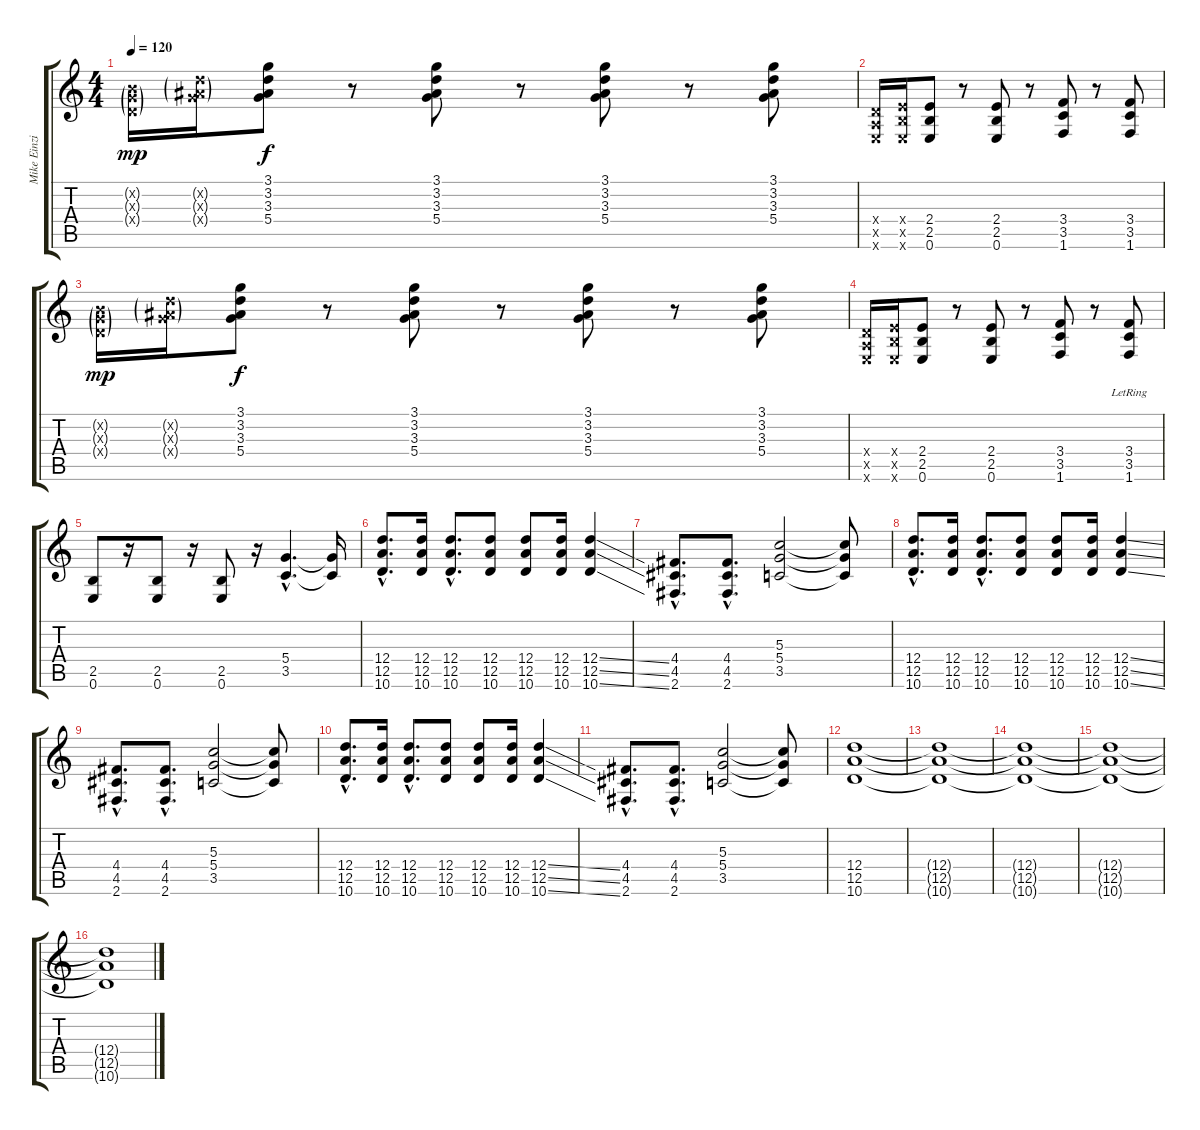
\track ("Mike Einzinger" "Mike Einzi") {instrument electricguitarjazz}
\staff {score tabs}
\tuning (E4 B3 G3 D3 A2 E2) {hide}
\ts (4 4)
\tempo 120
\clef g2
\ks c
(0.2{g x} 0.3{g x} 0.4{g x}).16{dy mp volume 13 instrument distortionguitar} (3.2{g x} 3.3{g x} 5.4{g x}).16 (3.1 3.2 3.3 5.4).8{dy f} r.8 (3.1 3.2 3.3 5.4).8 r.8 (3.1 3.2 3.3 5.4).8 r.8 (3.1 3.2 3.3 5.4).8 |
(0.4{x} 0.5{x} 0.6{x}).16{instrument distortionguitar} (2.4{x} 2.5{x} 0.6{x}).16 (2.4 2.5 0.6).8 r.8 (2.4 2.5 0.6).8 r.8 (3.4 3.5 1.6).8 r.8 (3.4 3.5 1.6).8 |
(0.2{g x} 0.3{g x} 0.4{g x}).16{dy mp volume 13 instrument distortionguitar} (3.2{g x} 3.3{g x} 5.4{g x}).16 (3.1 3.2 3.3 5.4).8{dy f} r.8 (3.1 3.2 3.3 5.4).8 r.8 (3.1 3.2 3.3 5.4).8 r.8 (3.1 3.2 3.3 5.4).8 |
(0.4{x} 0.5{x} 0.6{x}).16{instrument distortionguitar} (2.4{x} 2.5{x} 0.6{x}).16 (2.4 2.5 0.6).8 r.8 (2.4 2.5 0.6).8 r.8 (3.4 3.5 1.6).8 r.8 (3.4 3.5 1.6{lr}).8 |
(2.5 0.6).8{instrument distortionguitar} r.16 (2.5 0.6).8 r.16 (2.5 0.6).8 r.16 (5.4{hac} 3.5{hac}).4{d} (5.4{t} 3.5{t}).16 |
(12.4{hac} 12.5{hac} 10.6{hac}).8{d instrument distortionguitar} (12.4 12.5 10.6).16 (12.4{hac} 12.5{hac} 10.6{hac}).8{d} (12.4 12.5 10.6).8 (12.4 12.5 10.6).8 (12.4 12.5 10.6).16 (12.4{ss} 12.5{ss} 10.6{ss}).4 |
(4.4{hac} 4.5{hac} 2.6{hac}).8{d} (4.4{hac} 4.5{hac} 2.6{hac}).8{d} (5.3 5.4 3.5).2 (5.3{t} 5.4{t} 3.5{t}).8 |
(12.4{hac} 12.5{hac} 10.6{hac}).8{d} (12.4 12.5 10.6).16 (12.4{hac} 12.5{hac} 10.6{hac}).8{d} (12.4 12.5 10.6).8 (12.4 12.5 10.6).8 (12.4 12.5 10.6).16 (12.4{ss} 12.5{ss} 10.6{ss}).4 |
(4.4{hac} 4.5{hac} 2.6{hac}).8{d} (4.4{hac} 4.5{hac} 2.6{hac}).8{d} (5.3 5.4 3.5).2 (5.3{t} 5.4{t} 3.5{t}).8 |
(12.4{hac} 12.5{hac} 10.6{hac}).8{d} (12.4 12.5 10.6).16 (12.4{hac} 12.5{hac} 10.6{hac}).8{d} (12.4 12.5 10.6).8 (12.4 12.5 10.6).8 (12.4 12.5 10.6).16 (12.4{ss} 12.5{ss} 10.6{ss}).4 |
(4.4{hac} 4.5{hac} 2.6{hac}).8{d} (4.4{hac} 4.5{hac} 2.6{hac}).8{d} (5.3 5.4 3.5).2 (5.3{t} 5.4{t} 3.5{t}).8 |
(12.4 12.5 10.6).1{instrument distortionguitar} |
(12.4{t} 12.5{t} 10.6{t}).1 |
(12.4{t} 12.5{t} 10.6{t}).1 |
(12.4{t} 12.5{t} 10.6{t}).1 |
(12.4{t} 12.5{t} 10.6{t}).1
